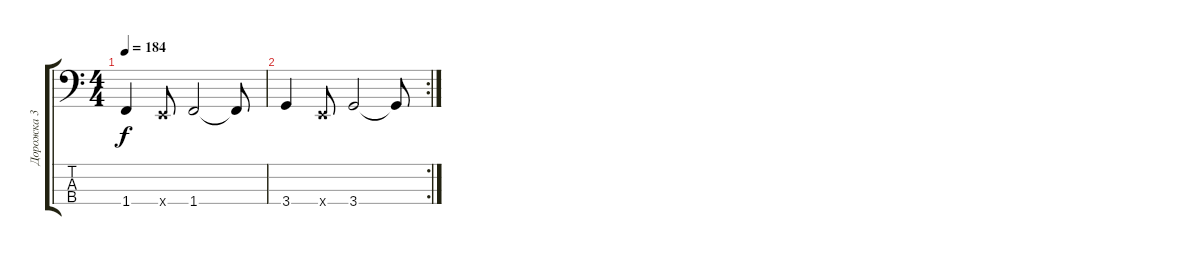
\track ("Дорожка 3" "Дорожка 3") {instrument electricbasspick}
\staff {score tabs}
\tuning (G2 D2 A1 E1) {hide}
\ts (4 4)
\tempo 184
\clef f4
\ks c
1.4.4{dy f} 0.4{x}.8 1.4.2 1.4{t}.8 |
\rc 2
3.4.4 0.4{x}.8 3.4.2 3.4{t}.8
